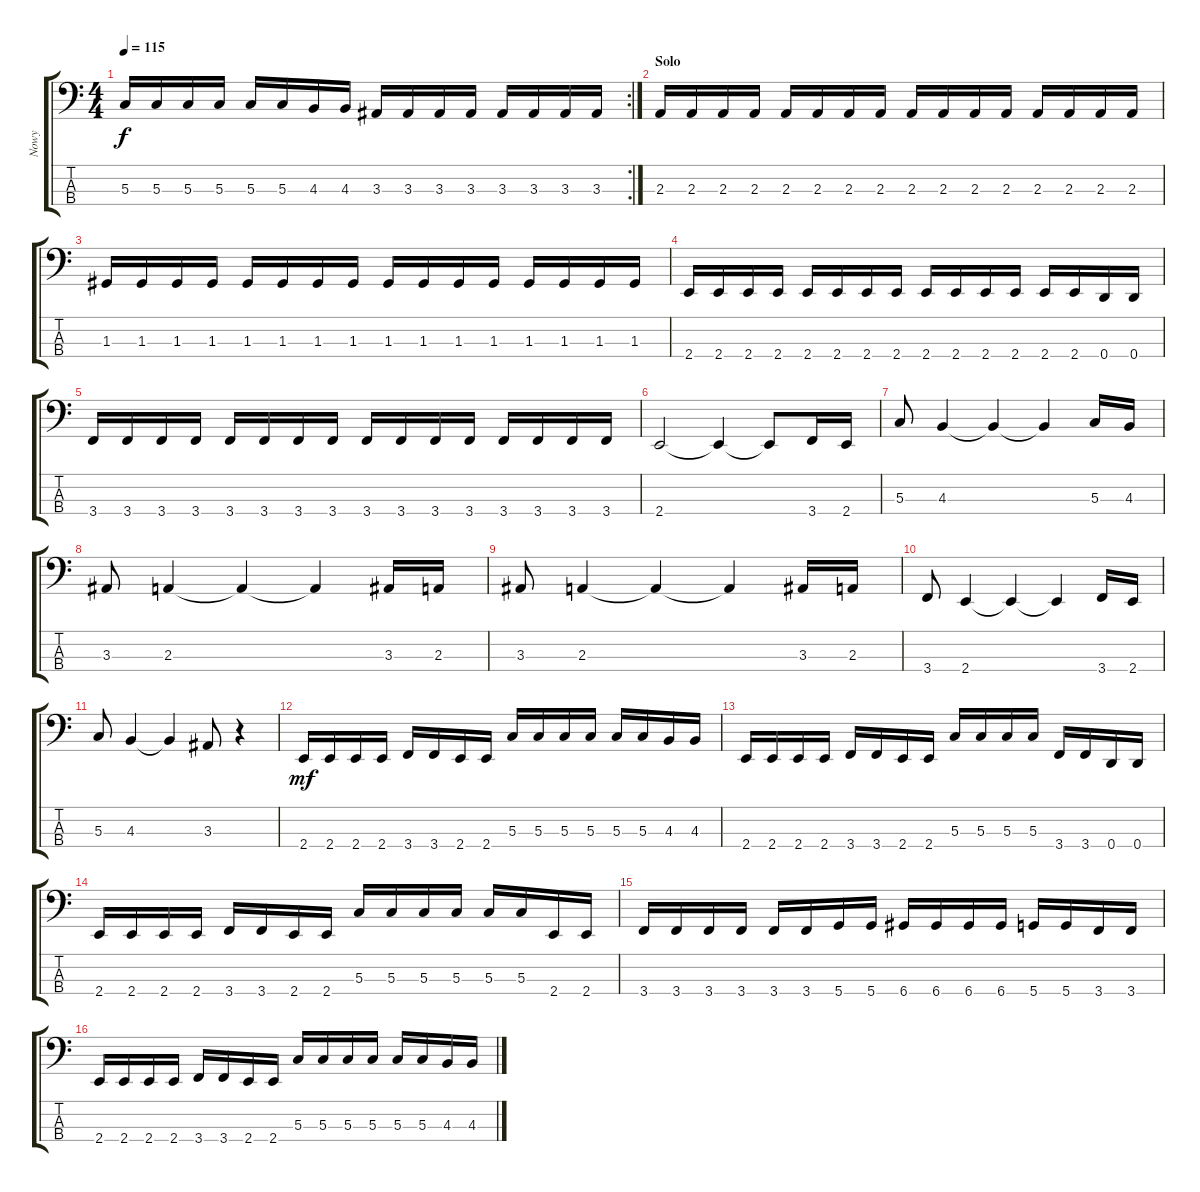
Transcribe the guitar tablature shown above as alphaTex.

\track ("Nowy" "Nowy") {instrument electricbassfinger}
\staff {score tabs}
\tuning (F2 C2 G1 D1) {hide}
\rc 2
\ts (4 4)
\tempo 115
\clef f4
\ks c
5.3.16{dy f} 5.3.16 5.3.16 5.3.16 5.3.16 5.3.16 4.3.16 4.3.16 3.3.16 3.3.16 3.3.16 3.3.16 3.3.16 3.3.16 3.3.16 3.3.16 |
\section ("" "Solo")
2.3.16 2.3.16 2.3.16 2.3.16 2.3.16 2.3.16 2.3.16 2.3.16 2.3.16 2.3.16 2.3.16 2.3.16 2.3.16 2.3.16 2.3.16 2.3.16 |
1.3.16 1.3.16 1.3.16 1.3.16 1.3.16 1.3.16 1.3.16 1.3.16 1.3.16 1.3.16 1.3.16 1.3.16 1.3.16 1.3.16 1.3.16 1.3.16 |
2.4.16 2.4.16 2.4.16 2.4.16 2.4.16 2.4.16 2.4.16 2.4.16 2.4.16 2.4.16 2.4.16 2.4.16 2.4.16 2.4.16 0.4.16 0.4.16 |
3.4.16 3.4.16 3.4.16 3.4.16 3.4.16 3.4.16 3.4.16 3.4.16 3.4.16 3.4.16 3.4.16 3.4.16 3.4.16 3.4.16 3.4.16 3.4.16 |
2.4.2 2.4{t}.4 2.4{t}.8 3.4.16 2.4.16 |
5.3.8 4.3.4 4.3{t}.4 4.3{t}.4 5.3.16 4.3.16 |
3.3.8 2.3.4 2.3{t}.4 2.3{t}.4 3.3.16 2.3.16 |
3.3.8 2.3.4 2.3{t}.4 2.3{t}.4 3.3.16 2.3.16 |
3.4.8 2.4.4 2.4{t}.4 2.4{t}.4 3.4.16 2.4.16 |
5.3.8 4.3.4 4.3{t}.4 3.3.8 r.4 |
2.4.16{dy mf} 2.4.16 2.4.16 2.4.16 3.4.16 3.4.16 2.4.16 2.4.16 5.3.16 5.3.16 5.3.16 5.3.16 5.3.16 5.3.16 4.3.16 4.3.16 |
2.4.16 2.4.16 2.4.16 2.4.16 3.4.16 3.4.16 2.4.16 2.4.16 5.3.16 5.3.16 5.3.16 5.3.16 3.4.16 3.4.16 0.4.16 0.4.16 |
2.4.16 2.4.16 2.4.16 2.4.16 3.4.16 3.4.16 2.4.16 2.4.16 5.3.16 5.3.16 5.3.16 5.3.16 5.3.16 5.3.16 2.4.16 2.4.16 |
3.4.16 3.4.16 3.4.16 3.4.16 3.4.16 3.4.16 5.4.16 5.4.16 6.4.16 6.4.16 6.4.16 6.4.16 5.4.16 5.4.16 3.4.16 3.4.16 |
2.4.16 2.4.16 2.4.16 2.4.16 3.4.16 3.4.16 2.4.16 2.4.16 5.3.16 5.3.16 5.3.16 5.3.16 5.3.16 5.3.16 4.3.16 4.3.16
